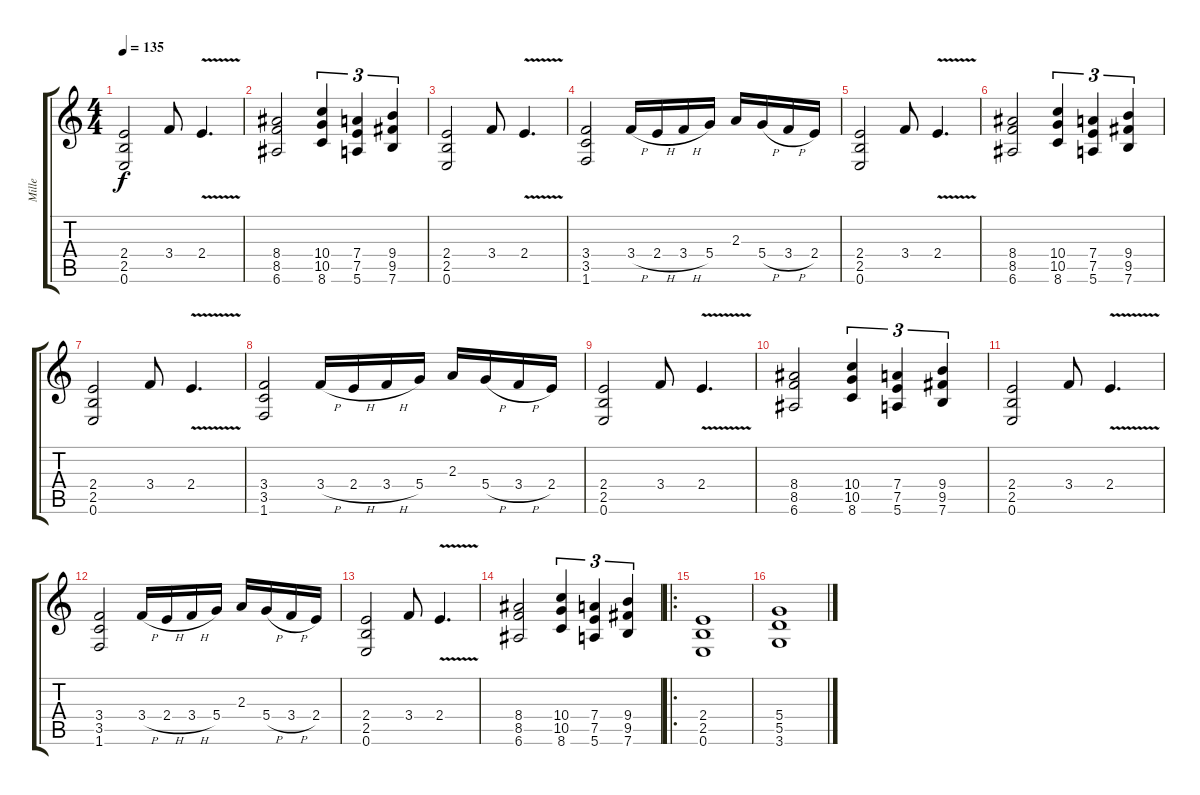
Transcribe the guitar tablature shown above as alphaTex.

\track ("Mille" "Mille") {instrument distortionguitar}
\staff {score tabs}
\tuning (E4 B3 G3 D3 A2 E2) {hide}
\ts (4 4)
\tempo 135
\clef g2
\ks c
(2.4 2.5 0.6).2{dy f} 3.4.8 2.4{v}.4{d} |
(8.4 8.5 6.6).2 (10.4 10.5 8.6).4{tu (3 2)} (7.4 7.5 5.6).4{tu (3 2)} (9.4 9.5 7.6).4{tu (3 2)} |
(2.4 2.5 0.6).2 3.4.8 2.4{v}.4{d} |
(3.4 3.5 1.6).2 3.4{h}.16 2.4{h}.16 3.4{h}.16 5.4.16 2.3.16 5.4{h}.16 3.4{h}.16 2.4.16 |
(2.4 2.5 0.6).2 3.4.8 2.4{v}.4{d} |
(8.4 8.5 6.6).2 (10.4 10.5 8.6).4{tu (3 2)} (7.4 7.5 5.6).4{tu (3 2)} (9.4 9.5 7.6).4{tu (3 2)} |
(2.4 2.5 0.6).2 3.4.8 2.4{v}.4{d} |
(3.4 3.5 1.6).2 3.4{h}.16 2.4{h}.16 3.4{h}.16 5.4.16 2.3.16 5.4{h}.16 3.4{h}.16 2.4.16 |
(2.4 2.5 0.6).2 3.4.8 2.4{v}.4{d} |
(8.4 8.5 6.6).2 (10.4 10.5 8.6).4{tu (3 2)} (7.4 7.5 5.6).4{tu (3 2)} (9.4 9.5 7.6).4{tu (3 2)} |
(2.4 2.5 0.6).2 3.4.8 2.4{v}.4{d} |
(3.4 3.5 1.6).2 3.4{h}.16 2.4{h}.16 3.4{h}.16 5.4.16 2.3.16 5.4{h}.16 3.4{h}.16 2.4.16 |
(2.4 2.5 0.6).2 3.4.8 2.4{v}.4{d} |
(8.4 8.5 6.6).2 (10.4 10.5 8.6).4{tu (3 2)} (7.4 7.5 5.6).4{tu (3 2)} (9.4 9.5 7.6).4{tu (3 2)} |
\ro
(2.4 2.5 0.6).1 |
(5.4 5.5 3.6).1
